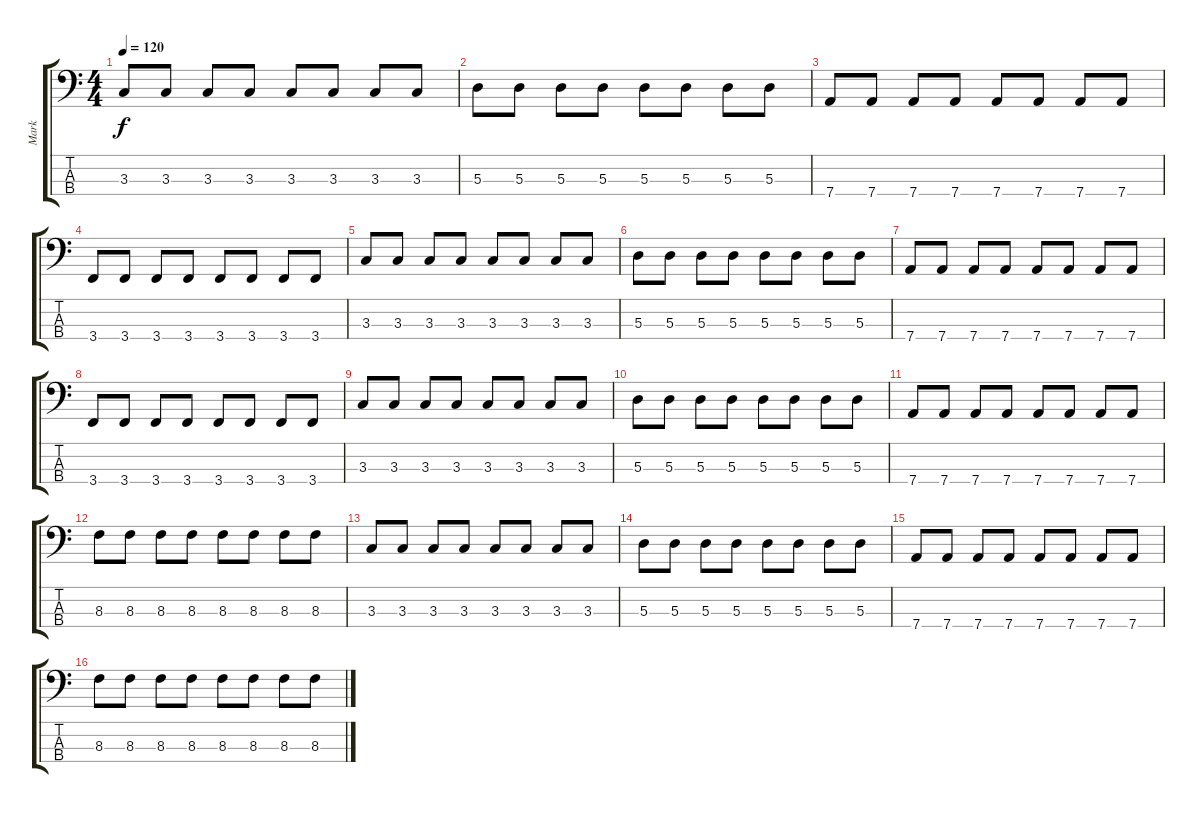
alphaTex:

\track ("Mark" "Mark") {instrument acousticguitarnylon}
\staff {score tabs}
\tuning (G2 D2 A1 D1) {hide}
\ts (4 4)
\tempo 120
\clef f4
\ks c
3.3.8{dy f} 3.3.8 3.3.8 3.3.8 3.3.8 3.3.8 3.3.8 3.3.8 |
5.3.8 5.3.8 5.3.8 5.3.8 5.3.8 5.3.8 5.3.8 5.3.8 |
7.4.8 7.4.8 7.4.8 7.4.8 7.4.8 7.4.8 7.4.8 7.4.8 |
3.4.8 3.4.8 3.4.8 3.4.8 3.4.8 3.4.8 3.4.8 3.4.8 |
3.3.8 3.3.8 3.3.8 3.3.8 3.3.8 3.3.8 3.3.8 3.3.8 |
5.3.8 5.3.8 5.3.8 5.3.8 5.3.8 5.3.8 5.3.8 5.3.8 |
7.4.8 7.4.8 7.4.8 7.4.8 7.4.8 7.4.8 7.4.8 7.4.8 |
3.4.8 3.4.8 3.4.8 3.4.8 3.4.8 3.4.8 3.4.8 3.4.8 |
3.3.8 3.3.8 3.3.8 3.3.8 3.3.8 3.3.8 3.3.8 3.3.8 |
5.3.8 5.3.8 5.3.8 5.3.8 5.3.8 5.3.8 5.3.8 5.3.8 |
7.4.8 7.4.8 7.4.8 7.4.8 7.4.8 7.4.8 7.4.8 7.4.8 |
8.3.8 8.3.8 8.3.8 8.3.8 8.3.8 8.3.8 8.3.8 8.3.8 |
3.3.8 3.3.8 3.3.8 3.3.8 3.3.8 3.3.8 3.3.8 3.3.8 |
5.3.8 5.3.8 5.3.8 5.3.8 5.3.8 5.3.8 5.3.8 5.3.8 |
7.4.8 7.4.8 7.4.8 7.4.8 7.4.8 7.4.8 7.4.8 7.4.8 |
8.3.8 8.3.8 8.3.8 8.3.8 8.3.8 8.3.8 8.3.8 8.3.8
